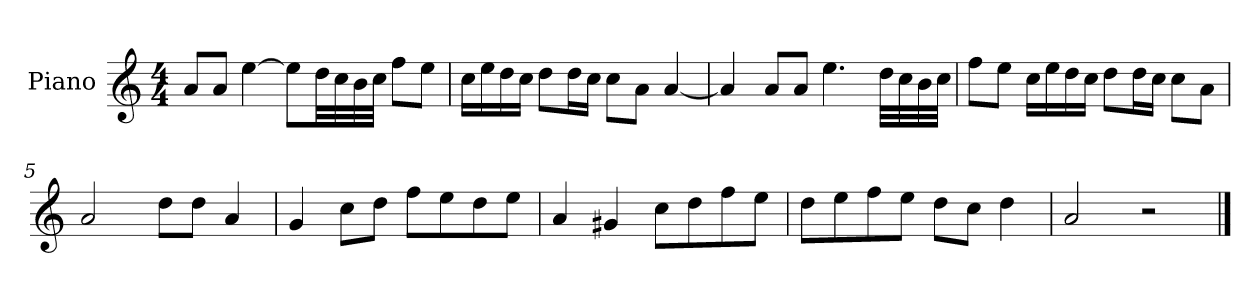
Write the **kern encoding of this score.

**kern
*part1
*staff1
*I"Piano
*I'P-no
*clefG2
*k[]
*M4/4
*MM90
=1
8a/L
8a/J
[4ee\
8ee\L]
32dd\LL
32cc\
32b\
32cc\JJJ
8ff\L
8ee\J
=2
16cc\LL
16ee\
16dd\
16cc\JJ
8dd\L
16dd\L
16cc\JJ
8cc\L
8a\J
[4a/
=3
4a/]
8a/L
8a/J
4.ee\
32dd\LLL
32cc\
32b\
32cc\JJJ
=4
8ff\L
8ee\J
16cc\LL
16ee\
16dd\
16cc\JJ
8dd\L
16dd\L
16cc\JJ
8cc\L
8a\J
!!LO:LB:g=z
=5
2a/
8dd\L
8dd\J
4a/
=6
4g/
8cc\L
8dd\J
8ff\L
8ee\
8dd\
8ee\J
=7
4a/
4g#X/
8cc\L
8dd\
8ff\
8ee\J
=8
8dd\L
8ee\
8ff\
8ee\J
8dd\L
8cc\J
4dd\
=9
2a/
2r
==
*-
